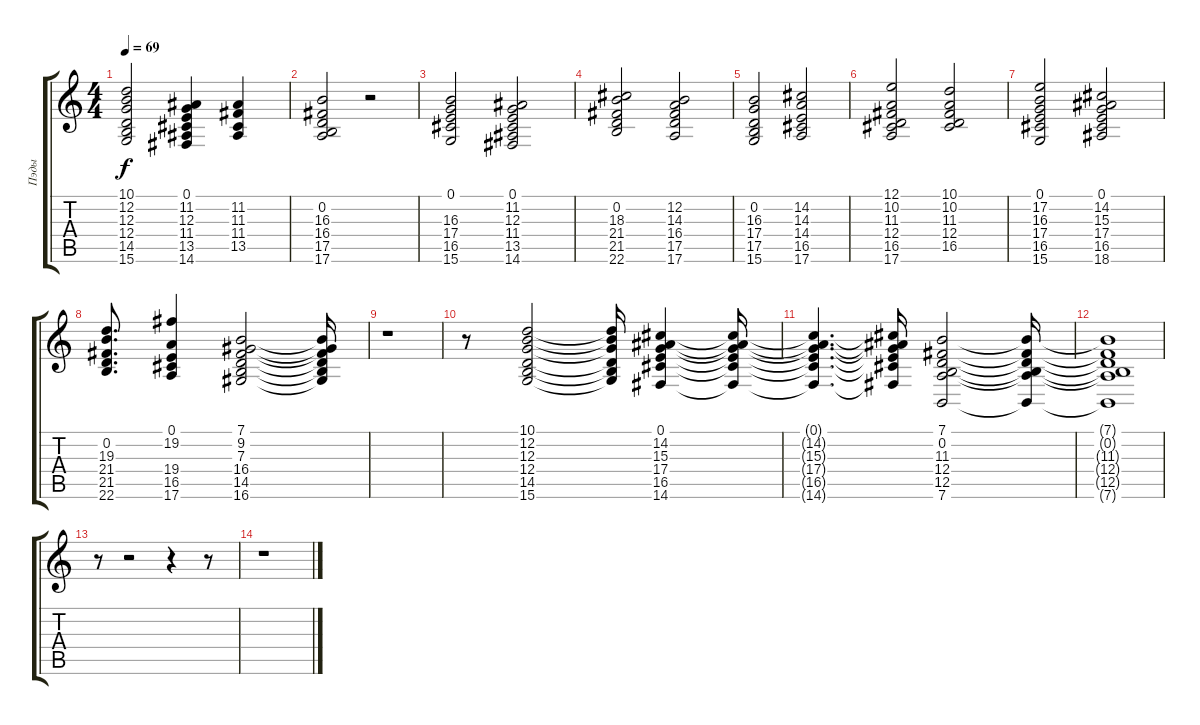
\track ("Пэды" "Пэды") {instrument pad2warm}
\staff {score tabs}
\tuning (E4 B3 G3 D3 A2 E2) {hide}
\ts (4 4)
\tempo 69
\clef g2
\ks c
(10.1 12.2 12.3 12.4 14.5 15.6).2{dy f} (0.1 11.2 12.3 11.4 13.5 14.6).4 (11.2 11.3 11.4 13.5).4 |
(0.2 16.3 16.4 17.5 17.6).2 r.2 |
(0.1 16.3 17.4 16.5 15.6).2 (0.1 11.2 12.3 11.4 13.5 14.6).2 |
(0.2 18.3 21.4 21.5 22.6).2 (12.2 14.3 16.4 17.5 17.6).2 |
(0.2 16.3 17.4 17.5 15.6).2 (14.2 14.3 14.4 16.5 17.6).2 |
(12.1 10.2 11.3 12.4 16.5 17.6).2 (10.1 10.2 11.3 12.4 16.5).2 |
(0.1 17.2 16.3 17.4 16.5 15.6).2 (0.1 14.2 15.3 17.4 16.5 18.6).2 |
(0.2 19.3 21.4 21.5 22.6).8{d} (0.1 19.2 19.4 16.5 17.6).4 (7.1 9.2 7.3 16.4 14.5 16.6).2 (7.1{t} 9.2{t} 7.3{t} 16.4{t} 14.5{t} 16.6{t}).16 |
r.1 |
r.8 (10.1 12.2 12.3 12.4 14.5 15.6).2 (10.1{t} 12.2{t} 12.3{t} 12.4{t} 14.5{t} 15.6{t}).16 (0.1 14.2 15.3 17.4 16.5 14.6).4 (0.1{t} 14.2{t} 15.3{t} 17.4{t} 16.5{t} 14.6{t}).16 |
(0.1{t} 14.2{t} 15.3{t} 17.4{t} 16.5{t} 14.6{t}).4{d} (0.1{t} 14.2{t} 15.3{t} 17.4{t} 16.5{t} 14.6{t}).16 (7.1 0.2 11.3 12.4 12.5 7.6).2 (7.1{t} 0.2{t} 11.3{t} 12.4{t} 12.5{t} 7.6{t}).16 |
(7.1{t} 0.2{t} 11.3{t} 12.4{t} 12.5{t} 7.6{t}).1 |
r.8 r.2 r.4 r.8 |
r.1
